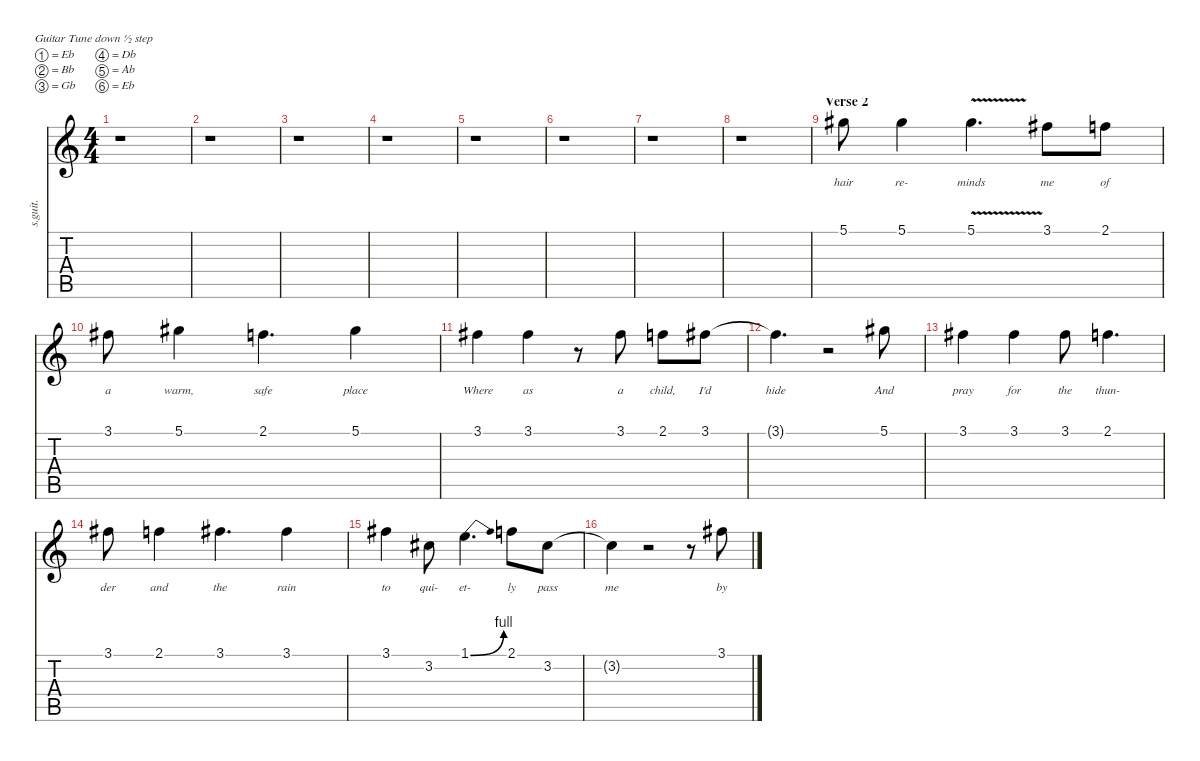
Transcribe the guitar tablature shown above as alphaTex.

\defaultSystemsLayout 4
\hideDynamics
\bracketExtendMode nobrackets
\track ("Axl Rose - Vocals" "s.guit.") {instrument tenorsax}
\staff {score tabs}
\tuning (Eb4 Bb3 Gb3 Db3 Ab2 Eb2)
\displaytranspose 12
\ts (4 4)
\tempo (125 hide)
\clef g2
\ks c
r.1{dy ff} |
r.1 |
r.1 |
r.1 |
r.1 |
r.1 |
r.1 |
r.1 |
\section ("" "Verse 2")
5.1{acc #}.8{lyrics (0 "hair") lyrics (1 "") lyrics (2 "") lyrics (3 "") lyrics (4 "")} 5.1{acc #}.4{lyrics (0 "re-") lyrics (1 "") lyrics (2 "") lyrics (3 "") lyrics (4 "")} 5.1{v acc #}.4{d lyrics (0 "minds") lyrics (1 "") lyrics (2 "") lyrics (3 "") lyrics (4 "")} 3.1{acc #}.8{lyrics (0 "me") lyrics (1 "") lyrics (2 "") lyrics (3 "") lyrics (4 "")} 2.1.8{lyrics (0 "of") lyrics (1 "") lyrics (2 "") lyrics (3 "") lyrics (4 "")} |
3.1{acc #}.8{lyrics (0 "a") lyrics (1 "") lyrics (2 "") lyrics (3 "") lyrics (4 "")} 5.1{acc #}.4{lyrics (0 "warm,") lyrics (1 "") lyrics (2 "") lyrics (3 "") lyrics (4 "")} 2.1.4{d lyrics (0 "safe") lyrics (1 "") lyrics (2 "") lyrics (3 "") lyrics (4 "")} 5.1{acc #}.4{lyrics (0 "place") lyrics (1 "") lyrics (2 "") lyrics (3 "") lyrics (4 "")} |
3.1{acc #}.4{lyrics (0 "Where") lyrics (1 "") lyrics (2 "") lyrics (3 "") lyrics (4 "")} 3.1{acc #}.4{lyrics (0 "as") lyrics (1 "") lyrics (2 "") lyrics (3 "") lyrics (4 "")} r.8 3.1{acc #}.8{lyrics (0 "a") lyrics (1 "") lyrics (2 "") lyrics (3 "") lyrics (4 "")} 2.1.8{lyrics (0 "child,") lyrics (1 "") lyrics (2 "") lyrics (3 "") lyrics (4 "")} 3.1{acc #}.8{lyrics (0 "I'd") lyrics (1 "") lyrics (2 "") lyrics (3 "") lyrics (4 "")} |
3.1{t acc #}.4{d lyrics (0 "hide") lyrics (1 "") lyrics (2 "") lyrics (3 "") lyrics (4 "")} r.2 5.1{acc #}.8{lyrics (0 "And") lyrics (1 "") lyrics (2 "") lyrics (3 "") lyrics (4 "")} |
3.1{acc #}.4{lyrics (0 "pray") lyrics (1 "") lyrics (2 "") lyrics (3 "") lyrics (4 "")} 3.1{acc #}.4{lyrics (0 "for") lyrics (1 "") lyrics (2 "") lyrics (3 "") lyrics (4 "")} 3.1{acc #}.8{lyrics (0 "the") lyrics (1 "") lyrics (2 "") lyrics (3 "") lyrics (4 "")} 2.1.4{d lyrics (0 "thun-") lyrics (1 "") lyrics (2 "") lyrics (3 "") lyrics (4 "")} |
3.1{acc #}.8{lyrics (0 "der") lyrics (1 "") lyrics (2 "") lyrics (3 "") lyrics (4 "")} 2.1.4{lyrics (0 "and") lyrics (1 "") lyrics (2 "") lyrics (3 "") lyrics (4 "")} 3.1{acc #}.4{d lyrics (0 "the") lyrics (1 "") lyrics (2 "") lyrics (3 "") lyrics (4 "")} 3.1{acc #}.4{lyrics (0 "rain") lyrics (1 "") lyrics (2 "") lyrics (3 "") lyrics (4 "")} |
3.1{acc #}.4{lyrics (0 "to") lyrics (1 "") lyrics (2 "") lyrics (3 "") lyrics (4 "")} 3.2{acc #}.8{lyrics (0 "qui-") lyrics (1 "") lyrics (2 "") lyrics (3 "") lyrics (4 "")} 1.1{be (bend 0 0 60 4)}.4{d lyrics (0 "et-") lyrics (1 "") lyrics (2 "") lyrics (3 "") lyrics (4 "")} 2.1.8{lyrics (0 "ly") lyrics (1 "") lyrics (2 "") lyrics (3 "") lyrics (4 "")} 3.2{acc #}.8{lyrics (0 "pass") lyrics (1 "") lyrics (2 "") lyrics (3 "") lyrics (4 "")} |
3.2{t acc #}.4{lyrics (0 "me") lyrics (1 "") lyrics (2 "") lyrics (3 "") lyrics (4 "")} r.2 r.8 3.1{acc #}.8{lyrics (0 "by") lyrics (1 "") lyrics (2 "") lyrics (3 "") lyrics (4 "")}
